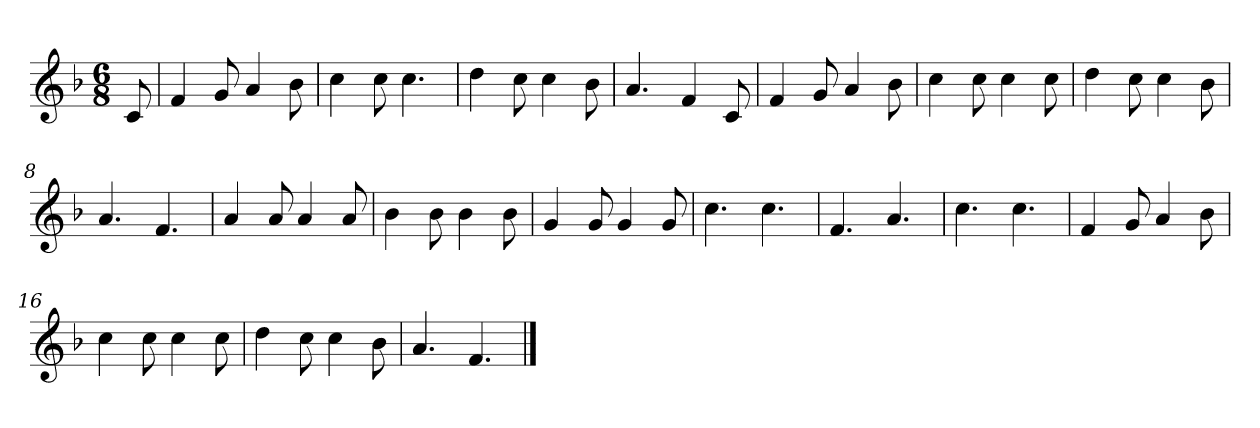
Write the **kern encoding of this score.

**kern
*part1
*staff1
*k[b-]
*M6/8
*MM120
=
8c
=1
4f
8g
4a
8b-
=2
4cc
8cc
4.cc
=3
4dd
8cc
4cc
8b-
=4
4.a
4f
8c
=5
4f
8g
4a
8b-
=6
4cc
8cc
4cc
8cc
=7
4dd
8cc
4cc
8b-
=8
4.a
4.f
=9
4a
8a
4a
8a
=10
4b-
8b-
4b-
8b-
=11
4g
8g
4g
8g
=12
4.cc
4.cc
=13
4.f
4.a
=14
4.cc
4.cc
=15
4f
8g
4a
8b-
=16
4cc
8cc
4cc
8cc
=17
4dd
8cc
4cc
8b-
=18
4.a
4.f
==
*-
